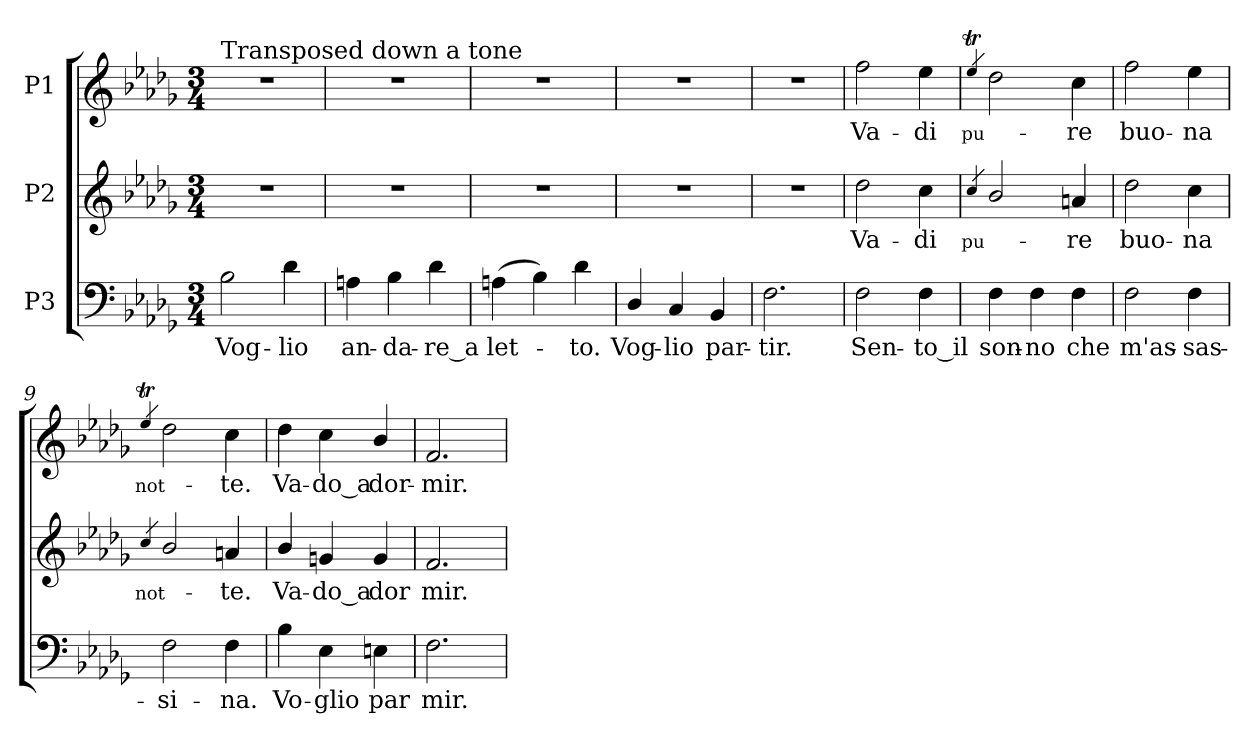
**kern	**text	**kern	**text	**kern	**text
*part3	*part3	*part2	*part2	*part1	*part1
*staff3	*staff3	*staff2	*staff2	*staff1	*staff1
*I"P3	*	*I"P2	*	*I"P1	*
!!LO:PB:g=z
*clefF4	*	*clefG2	*	*clefG2	*
*k[b-e-a-d-g-]	*	*k[b-e-a-d-g-]	*	*k[b-e-a-d-g-]	*
*D-:	*	*D-:	*	*D-:	*
*M3/4	*	*M3/4	*	*M3/4	*
=1	=1	=1	=1	=1	=1
!	!	!	!	!LO:TX:a:t=Transposed down a tone	!
!	!LO:LY:b:color=#000000	!LO:N:vis=1	!	!LO:N:vis=1	!
2B-i\	Vog-	2.r	.	2.r	.
!	!LO:LY:b:color=#000000	!	!	!	!
4d-i\	-lio	.	.	.	.
=2	=2	=2	=2	=2	=2
!	!LO:LY:b:color=#000000	!LO:N:vis=1	!	!LO:N:vis=1	!
4Ani\	an-	2.r	.	2.r	.
!	!LO:LY:b:color=#000000	!	!	!	!
4B-i\	-da-	.	.	.	.
!	!LO:LY:b:color=#000000	!	!	!	!
4d-i\	-re_a	.	.	.	.
=3	=3	=3	=3	=3	=3
!	!LO:LY:b:color=#000000	!LO:N:vis=1	!	!LO:N:vis=1	!
(4Ani\	let-	2.r	.	2.r	.
4B-i\)	.	.	.	.	.
!	!LO:LY:b:color=#000000	!	!	!	!
4d-i\	-to.	.	.	.	.
=4	=4	=4	=4	=4	=4
!	!LO:LY:b:color=#000000	!LO:N:vis=1	!	!LO:N:vis=1	!
4D-i/	Vog-	2.r	.	2.r	.
!	!LO:LY:b:color=#000000	!	!	!	!
4Ci/	-lio	.	.	.	.
!	!LO:LY:b:color=#000000	!	!	!	!
4BB-i/	par-	.	.	.	.
=5	=5	=5	=5	=5	=5
!	!LO:LY:b:color=#000000	!LO:N:vis=1	!	!LO:N:vis=1	!
2.Fi\	-tir.	2.r	.	2.r	.
=6	=6	=6	=6	=6	=6
!	!LO:LY:b:color=#000000	!	!	!	!
!	!	!	!LO:LY:b:color=#000000	!	!
!	!	!	!	!	!LO:LY:b:color=#000000
2Fi\	Sen-	2dd-i\	Va-	2ffi\	Va-
!	!LO:LY:b:color=#000000	!	!	!	!
!	!	!	!LO:LY:b:color=#000000	!	!
!	!	!	!	!	!LO:LY:b:color=#000000
4Fi\	-to_il	4cci\	-di	4ee-i\	-di
=7	=7	=7	=7	=7	=7
!	!	!	!	!	!LO:LY:b:color=#000000
!	!	!	!LO:LY:b:color=#000000	!	!
.	.	4qcci/	pu-	4qee-Ti/	pu-
!	!LO:LY:b:color=#000000	!	!	!	!
4Fi\	son-	2b-i/	.	2dd-i\	.
!	!LO:LY:b:color=#000000	!	!	!	!
4Fi\	-no	.	.	.	.
!	!LO:LY:b:color=#000000	!	!	!	!
!	!	!	!LO:LY:b:color=#000000	!	!
!	!	!	!	!	!LO:LY:b:color=#000000
4Fi\	che	4ani/	-re	4cci\	-re
=8	=8	=8	=8	=8	=8
!	!LO:LY:b:color=#000000	!	!	!	!
!	!	!	!LO:LY:b:color=#000000	!	!
!	!	!	!	!	!LO:LY:b:color=#000000
2Fi\	m'as-	2dd-i\	buo-	2ffi\	buo-
!	!LO:LY:b:color=#000000	!	!	!	!
!	!	!	!LO:LY:b:color=#000000	!	!
!	!	!	!	!	!LO:LY:b:color=#000000
4Fi\	-sas-	4cci\	-na	4ee-i\	-na
=9	=9	=9	=9	=9	=9
!	!	!	!	!	!LO:LY:b:color=#000000
!	!	!	!LO:LY:b:color=#000000	!	!
.	.	4qcci/	not-	4qee-Ti/	not-
!	!LO:LY:b:color=#000000	!	!	!	!
2Fi\	-si-	2b-i/	.	2dd-i\	.
!	!LO:LY:b:color=#000000	!	!	!	!
!	!	!	!LO:LY:b:color=#000000	!	!
!	!	!	!	!	!LO:LY:b:color=#000000
4Fi\	-na.	4ani/	-te.	4cci\	-te.
=10	=10	=10	=10	=10	=10
!	!LO:LY:b:color=#000000	!	!	!	!
!	!	!	!LO:LY:b:color=#000000	!	!
!	!	!	!	!	!LO:LY:b:color=#000000
4B-i\	Vo-	4b-i/	Va-	4dd-i\	Va-
!	!LO:LY:b:color=#000000	!	!	!	!
!	!	!	!LO:LY:b:color=#000000	!	!
!	!	!	!	!	!LO:LY:b:color=#000000
4E-i\	-glio	4gni/	-do_a	4cci\	-do_a
!	!LO:LY:b:color=#000000	!	!	!	!
!	!	!	!LO:LY:b:color=#000000	!	!
!	!	!	!	!	!LO:LY:b:color=#000000
4Eni\	par	4gi/	dor	4b-i/	dor-
!!LO:LB:g=z
=11	=11	=11	=11	=11	=11
!	!LO:LY:b:color=#000000	!	!	!	!
!	!	!	!LO:LY:b:color=#000000	!	!
!	!	!	!	!	!LO:LY:b:color=#000000
2.Fi\	mir.	2.fi/	mir.	2.fi/	-mir.
=	=	=	=	=	=
*-	*-	*-	*-	*-	*-
